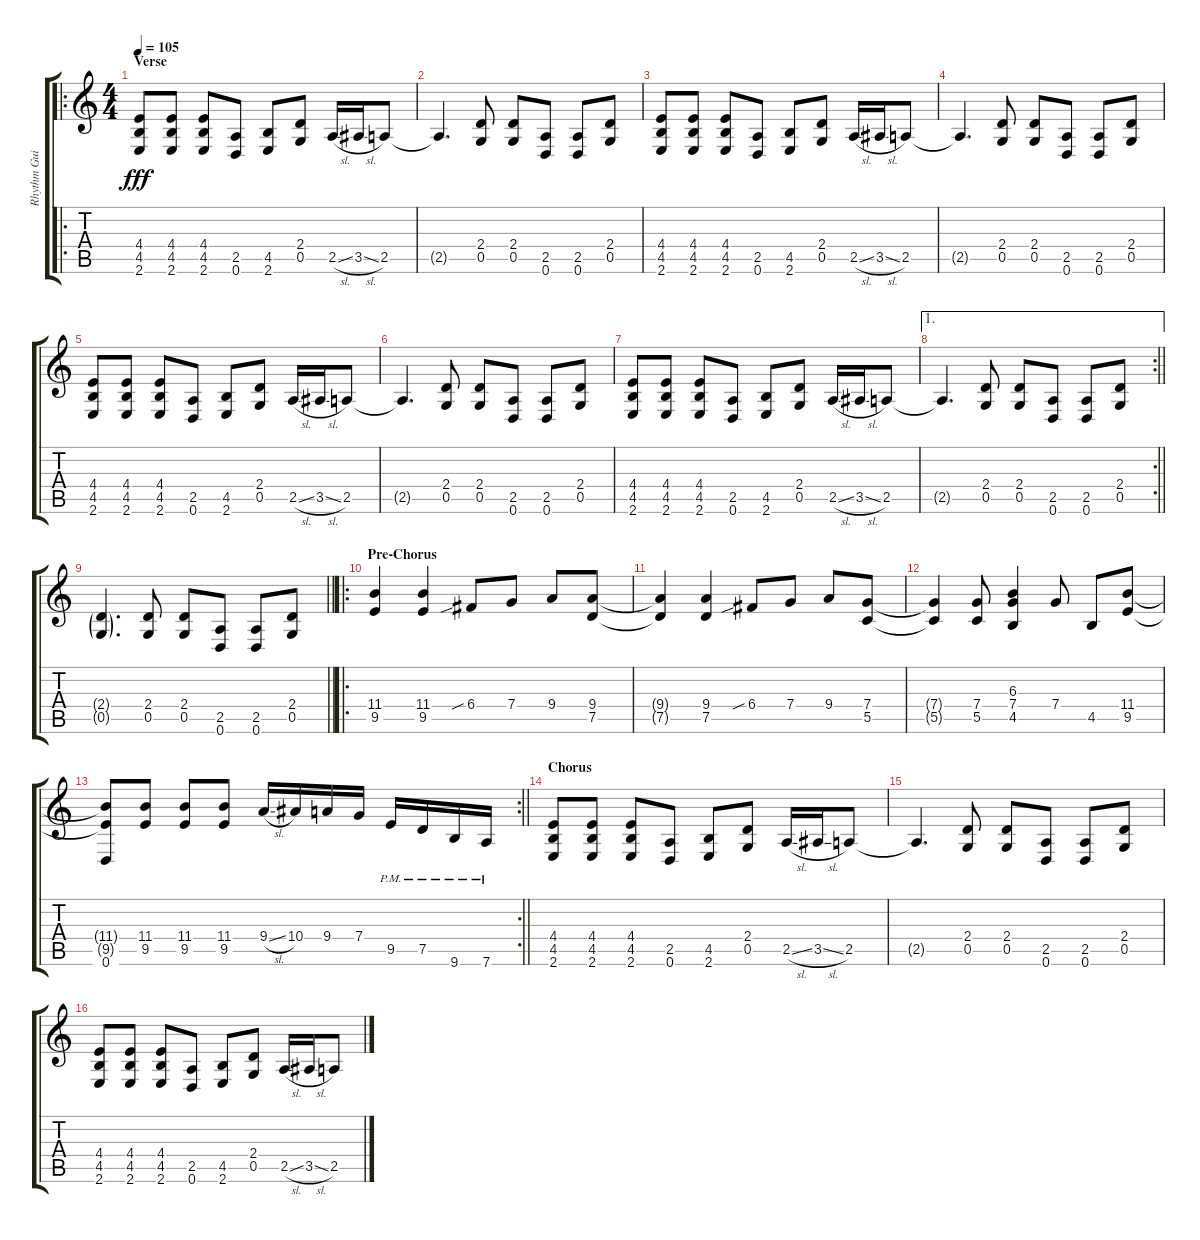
\track ("Rhythm Guitar" "Rhythm Gui") {instrument distortionguitar}
\staff {score tabs}
\tuning (D4 A3 F3 C3 G2 D2) {hide}
\ro
\ts (4 4)
\section ("" "Verse")
\tempo 105
\clef g2
\ks c
(4.4 4.5 2.6).8{dy fff} (4.4 4.5 2.6).8 (4.4 4.5 2.6).8 (2.5 0.6).8 (4.5 2.6).8 (2.4 0.5).8 2.5{sl}.16 3.5{sl}.16 2.5.8 |
2.5{t}.4{d} (2.4 0.5).8 (2.4 0.5).8 (2.5 0.6).8 (2.5 0.6).8 (2.4 0.5).8 |
(4.4 4.5 2.6).8 (4.4 4.5 2.6).8 (4.4 4.5 2.6).8 (2.5 0.6).8 (4.5 2.6).8 (2.4 0.5).8 2.5{sl}.16 3.5{sl}.16 2.5.8 |
2.5{t}.4{d} (2.4 0.5).8 (2.4 0.5).8 (2.5 0.6).8 (2.5 0.6).8 (2.4 0.5).8 |
(4.4 4.5 2.6).8 (4.4 4.5 2.6).8 (4.4 4.5 2.6).8 (2.5 0.6).8 (4.5 2.6).8 (2.4 0.5).8 2.5{sl}.16 3.5{sl}.16 2.5.8 |
2.5{t}.4{d} (2.4 0.5).8 (2.4 0.5).8 (2.5 0.6).8 (2.5 0.6).8 (2.4 0.5).8 |
(4.4 4.5 2.6).8 (4.4 4.5 2.6).8 (4.4 4.5 2.6).8 (2.5 0.6).8 (4.5 2.6).8 (2.4 0.5).8 2.5{sl}.16 3.5{sl}.16 2.5.8 |
\ae 1
\rc 2
\barLineRight lightlight
2.5{t}.4{d} (2.4 0.5).8 (2.4 0.5).8 (2.5 0.6).8 (2.5 0.6).8 (2.4 0.5).8 |
\barLineRight lightlight
(2.4{g} 0.5{g}).4{d} (2.4 0.5).8 (2.4 0.5).8 (2.5 0.6).8 (2.5 0.6).8 (2.4 0.5).8 |
\ro
\section ("" "Pre-Chorus")
(11.4 9.5).4 (11.4 9.5).4 6.4{sib}.8 7.4.8 9.4.8 (9.4 7.5).8 |
(9.4{t} 7.5{t}).4 (9.4 7.5).4 6.4{sib}.8 7.4.8 9.4.8 (7.4 5.5).8 |
(7.4{t} 5.5{t}).4 (7.4 5.5).8 (6.3 7.4 4.5).4 7.4.8 4.5.8 (11.4 9.5).8 |
\rc 2
\barLineRight lightlight
(11.4{t} 9.5{t} 0.6).8 (11.4 9.5).8 (11.4 9.5).8 (11.4 9.5).8 9.4{sl}.16 10.4.16 9.4.16 7.4.16 9.5{pm}.16 7.5{pm}.16 9.6{pm}.16 7.6{pm}.16 |
\section ("" "Chorus")
(4.4 4.5 2.6).8 (4.4 4.5 2.6).8 (4.4 4.5 2.6).8 (2.5 0.6).8 (4.5 2.6).8 (2.4 0.5).8 2.5{sl}.16 3.5{sl}.16 2.5.8 |
2.5{t}.4{d} (2.4 0.5).8 (2.4 0.5).8 (2.5 0.6).8 (2.5 0.6).8 (2.4 0.5).8 |
(4.4 4.5 2.6).8 (4.4 4.5 2.6).8 (4.4 4.5 2.6).8 (2.5 0.6).8 (4.5 2.6).8 (2.4 0.5).8 2.5{sl}.16 3.5{sl}.16 2.5.8
